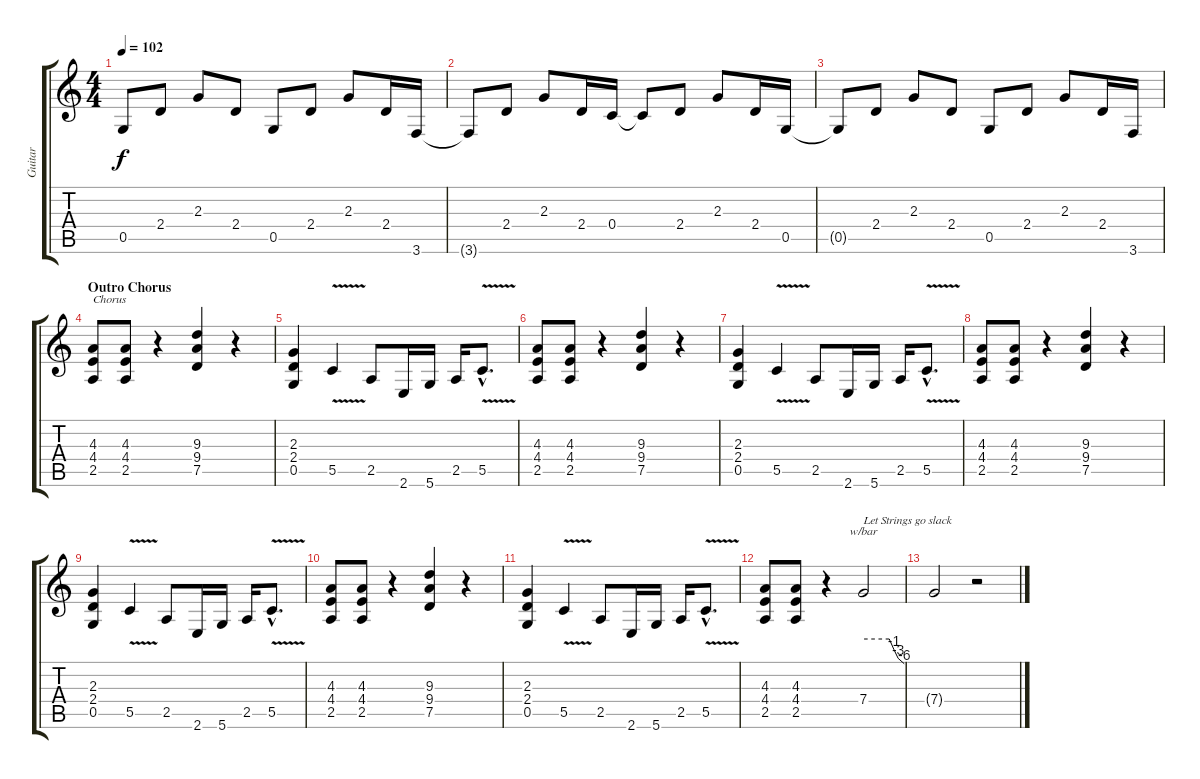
\track ("Guitar" "Guitar") {instrument overdrivenguitar}
\staff {score tabs}
\tuning (D4 A3 F3 C3 G2 D2) {hide}
\ts (4 4)
\tempo 102
\clef g2
\ks c
0.5{t}.8{dy f} 2.4.8 2.3.8 2.4.8 0.5.8 2.4.8 2.3.8 2.4.16 3.6.16 |
3.6{t}.8 2.4.8 2.3.8 2.4.16 0.4.16 0.4{t}.8 2.4.8 2.3.8 2.4.16 0.5.16 |
0.5{t}.8 2.4.8 2.3.8 2.4.8 0.5.8 2.4.8 2.3.8 2.4.16 3.6.16 |
\section ("" "Outro Chorus")
(4.3 4.4 2.5).8{txt "Chorus"} (4.3 4.4 2.5).8 r.4 (9.3 9.4 7.5).4 r.4 |
(2.3 2.4 0.5).4 5.5{v}.4 2.5.8 2.6.16 5.6.16 2.5.16 5.5{v hac}.8{d} |
(4.3 4.4 2.5).8 (4.3 4.4 2.5).8 r.4 (9.3 9.4 7.5).4 r.4 |
(2.3 2.4 0.5).4 5.5{v}.4 2.5.8 2.6.16 5.6.16 2.5.16 5.5{v hac}.8{d} |
(4.3 4.4 2.5).8 (4.3 4.4 2.5).8 r.4 (9.3 9.4 7.5).4 r.4 |
(2.3 2.4 0.5).4 5.5{v}.4 2.5.8 2.6.16 5.6.16 2.5.16 5.5{v hac}.8{d} |
(4.3 4.4 2.5).8 (4.3 4.4 2.5).8 r.4 (9.3 9.4 7.5).4 r.4 |
(2.3 2.4 0.5).4 5.5{v}.4 2.5.8 2.6.16 5.6.16 2.5.16 5.5{v hac}.8{d} |
(4.3 4.4 2.5).8 (4.3 4.4 2.5).8 r.4 7.4.2{tbe (custom default 0 0 38 0 45 -4 51 -12 60 -24) txt "Let Strings go slack"} |
7.4{t}.2 r.2
